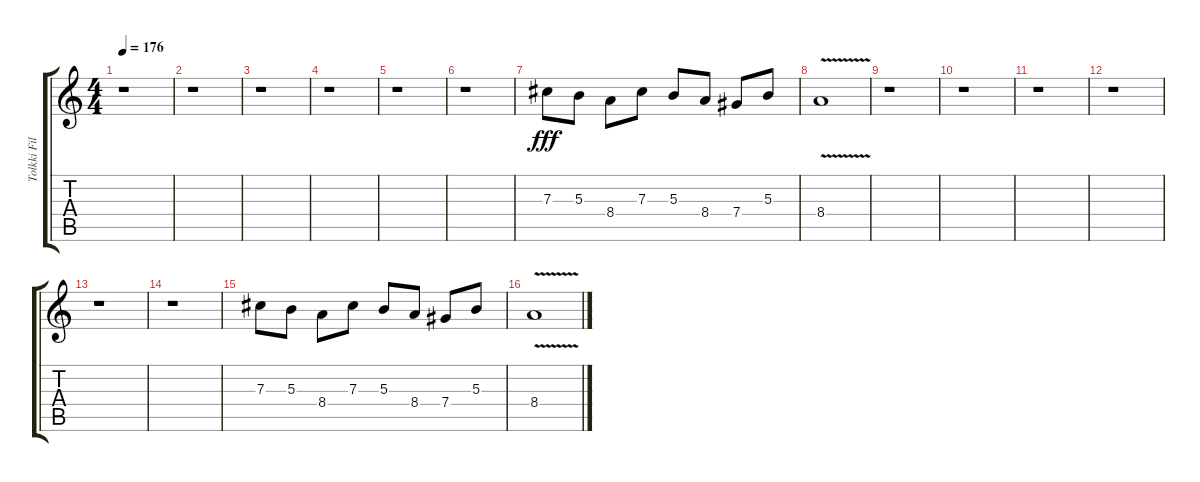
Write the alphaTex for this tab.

\track ("Tolkki Fills" "Tolkki Fil") {instrument overdrivenguitar}
\staff {score tabs}
\tuning (Eb4 Bb3 Gb3 Db3 Ab2 Eb2) {hide}
\ts (4 4)
\tempo 176
\clef g2
\ks c
r.1{dy fff} |
r.1 |
r.1 |
r.1 |
r.1 |
r.1 |
7.3.8 5.3.8 8.4.8 7.3.8 5.3.8 8.4.8 7.4.8 5.3.8 |
8.4{v}.1 |
r.1 |
r.1 |
r.1 |
r.1 |
r.1 |
r.1 |
7.3.8 5.3.8 8.4.8 7.3.8 5.3.8 8.4.8 7.4.8 5.3.8 |
8.4{v}.1
